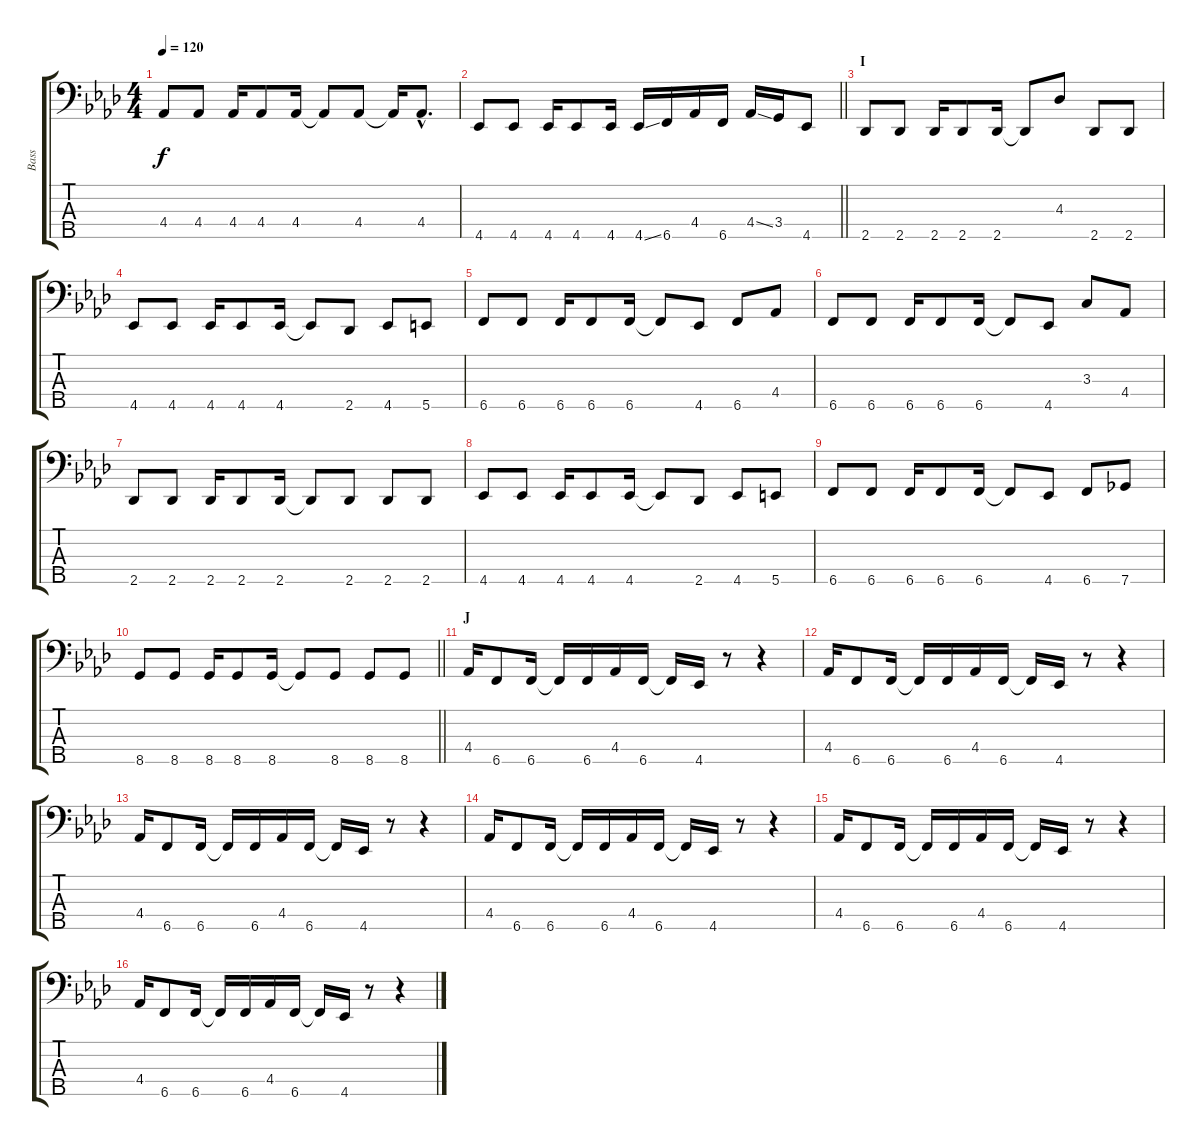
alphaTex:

\track ("Bass" "Bass") {instrument slapbass1}
\staff {score tabs}
\tuning (G2 D2 A1 E1 B0) {hide}
\ts (4 4)
\tempo 120
\clef f4
\ks fminor
4.4.8{dy f} 4.4.8 4.4.16 4.4.8 4.4.16 4.4{t}.8 4.4.8 4.4{t}.16 4.4{hac}.8{d} |
\barLineRight lightlight
4.5.8 4.5.8 4.5.16 4.5.8 4.5.16 4.5{ss}.16 6.5.16 4.4.16 6.5.16 4.4{ss}.16 3.4.16 4.5.8 |
\section ("" "I")
2.5.8 2.5.8 2.5.16 2.5.8 2.5.16 2.5{t}.8 4.3.8 2.5.8 2.5.8 |
4.5.8 4.5.8 4.5.16 4.5.8 4.5.16 4.5{t}.8 2.5.8 4.5.8 5.5.8 |
6.5.8 6.5.8 6.5.16 6.5.8 6.5.16 6.5{t}.8 4.5.8 6.5.8 4.4.8 |
6.5.8 6.5.8 6.5.16 6.5.8 6.5.16 6.5{t}.8 4.5.8 3.3.8 4.4.8 |
2.5.8 2.5.8 2.5.16 2.5.8 2.5.16 2.5{t}.8 2.5.8 2.5.8 2.5.8 |
4.5.8 4.5.8 4.5.16 4.5.8 4.5.16 4.5{t}.8 2.5.8 4.5.8 5.5.8 |
6.5.8 6.5.8 6.5.16 6.5.8 6.5.16 6.5{t}.8 4.5.8 6.5.8 7.5.8 |
\barLineRight lightlight
8.5.8 8.5.8 8.5.16 8.5.8 8.5.16 8.5{t}.8 8.5.8 8.5.8 8.5.8 |
\section ("" "J")
4.4.16 6.5.8 6.5.16 6.5{t}.16 6.5.16 4.4.16 6.5.16 6.5{t}.16 4.5.16 r.8 r.4 |
4.4.16 6.5.8 6.5.16 6.5{t}.16 6.5.16 4.4.16 6.5.16 6.5{t}.16 4.5.16 r.8 r.4 |
4.4.16 6.5.8 6.5.16 6.5{t}.16 6.5.16 4.4.16 6.5.16 6.5{t}.16 4.5.16 r.8 r.4 |
4.4.16 6.5.8 6.5.16 6.5{t}.16 6.5.16 4.4.16 6.5.16 6.5{t}.16 4.5.16 r.8 r.4 |
4.4.16 6.5.8 6.5.16 6.5{t}.16 6.5.16 4.4.16 6.5.16 6.5{t}.16 4.5.16 r.8 r.4 |
4.4.16 6.5.8 6.5.16 6.5{t}.16 6.5.16 4.4.16 6.5.16 6.5{t}.16 4.5.16 r.8 r.4
